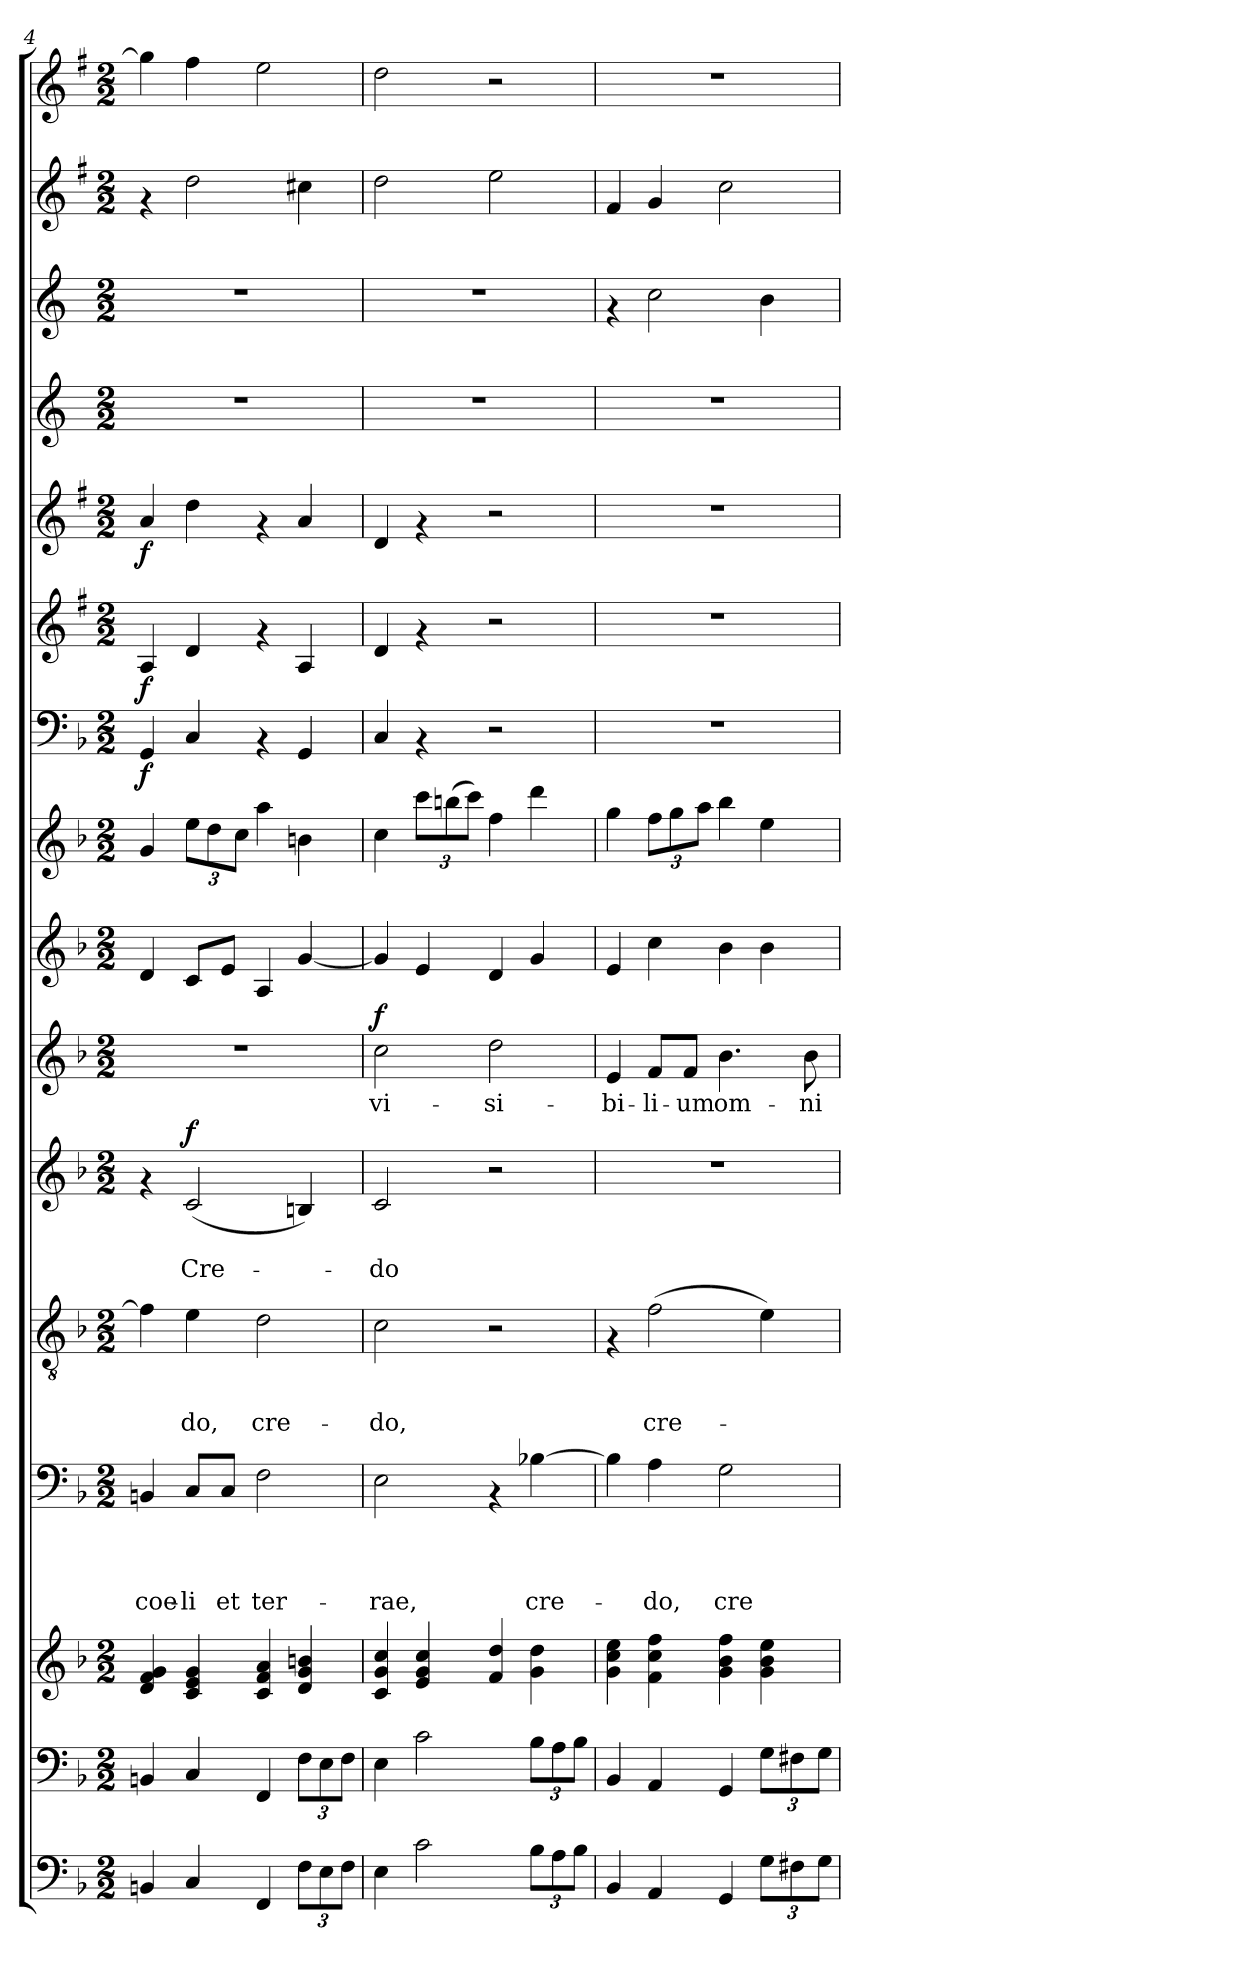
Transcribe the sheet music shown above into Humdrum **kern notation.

**kern	**kern	**kern	**kern	**text	**text	**text	**text	**kern	**text	**text	**text	**kern	**text	**text	**dynam	**kern	**text	**dynam	**kern	**kern	**kern	**dynam	**kern	**dynam	**kern	**dynam	**kern	**kern	**kern	**kern
*part15	*part14	*part14	*part13	*part13	*part13	*part13	*part13	*part12	*part12	*part12	*part12	*part11	*part11	*part11	*part11	*part10	*part10	*part10	*part9	*part8	*part7	*part7	*part6	*part6	*part5	*part5	*part4	*part3	*part2	*part1
*staff16	*staff15	*staff14	*staff13	*staff13	*staff13	*staff13	*staff13	*staff12	*staff12	*staff12	*staff12	*staff11	*staff11	*staff11	*staff11	*staff10	*staff10	*staff10	*staff9	*staff8	*staff7	*staff7	*staff6	*staff6	*staff5	*staff5	*staff4	*staff3	*staff2	*staff1
*clefF4	*clefF4	*clefG2	*clefF4	*	*	*	*	*clefGv2	*	*	*	*clefG2	*	*	*	*clefG2	*	*	*clefG2	*clefG2	*clefF4	*	*clefG2	*	*clefG2	*	*clefG2	*clefG2	*clefG2	*clefG2
*	*	*	*	*	*	*	*	*	*	*	*	*	*	*	*	*	*	*	*	*	*	*	*ITrd1c2	*	*ITrd1c2	*	*ITrd-3c-5	*ITrd-3c-5	*ITrd1c2	*ITrd1c2
*k[b-]	*k[b-]	*k[b-]	*k[b-]	*	*	*	*	*k[b-]	*	*	*	*k[b-]	*	*	*	*k[b-]	*	*	*k[b-]	*k[b-]	*k[b-]	*	*k[b-]	*	*k[b-]	*	*k[b-]	*k[b-]	*k[b-]	*k[b-]
*F:	*F:	*F:	*F:	*	*	*	*	*F:	*	*	*	*F:	*	*	*	*F:	*	*	*F:	*F:	*F:	*	*F:	*	*F:	*	*F:	*F:	*F:	*F:
*M2/2	*M2/2	*M2/2	*M2/2	*	*	*	*	*M2/2	*	*	*	*M2/2	*	*	*	*M2/2	*	*	*M2/2	*M2/2	*M2/2	*	*M2/2	*	*M2/2	*	*M2/2	*M2/2	*M2/2	*M2/2
=4	=4	=4	=4	=4	=4	=4	=4	=4	=4	=4	=4	=4	=4	=4	=4	=4	=4	=4	=4	=4	=4	=4	=4	=4	=4	=4	=4	=4	=4	=4
!	!	!	!	!	!	!	!LO:LY:b	!	!	!	!	!	!	!	!	!	!	!	!	!	!	!LO:DY:b	!	!LO:DY:b	!	!LO:DY:b	!	!	!	!
4BBn/	4BBn/	4d/ 4f/ 4g/	4BBn/	.	.	.	coe-	4f\]	.	.	.	4rf	.	.	.	1r	.	.	4d/	4g/	4GG/	f	4G/	f	4g/	f	1r	1r	4rf	4ff\]
!	!	!	!	!	!	!	!LO:LY:b	!	!	!	!LO:LY:b	!	!	!LO:LY:b	!	!	!	!	!	!	!	!	!	!	!	!	!	!	!	!
*	*	*	*	*	*	*	*	*	*	*	*	*	*	*	*	*	*	*	*	*Xbrackettup	*	*	*	*	*	*	*	*	*	*
!	!	!	!	!	!	!	!	!	!	!	!	!	!	!	!LO:DY:a	!	!	!	!	!	!	!	!	!	!	!	!	!	!	!
4C/	4C/	4c/ 4e/ 4g/	8C/L	.	.	.	-li	4e\	.	.	-do,	(<2c/	.	Cre-	f	.	.	.	8c/L	12ee\L	4C/	.	4c/	.	4cc\	.	.	.	2cc\	4ee\
.	.	.	.	.	.	.	.	.	.	.	.	.	.	.	.	.	.	.	.	12dd\	.	.	.	.	.	.	.	.	.	.
!	!	!	!	!	!	!	!LO:LY:b	!	!	!	!	!	!	!	!	!	!	!	!	!	!	!	!	!	!	!	!	!	!	!
.	.	.	8C/J	.	.	.	et	.	.	.	.	.	.	.	.	.	.	.	8e/J	.	.	.	.	.	.	.	.	.	.	.
.	.	.	.	.	.	.	.	.	.	.	.	.	.	.	.	.	.	.	.	12cc\J	.	.	.	.	.	.	.	.	.	.
!	!	!	!	!	!	!	!LO:LY:b	!	!	!	!LO:LY:b	!	!	!	!	!	!	!	!	!	!	!	!	!	!	!	!	!	!	!
4FF/	4FF/	4c/ 4f/ 4a/	2F\	.	.	.	ter-	2d\	.	.	cre-	.	.	.	.	.	.	.	4A/	4aa\	4rAA	.	4rf	.	4rf	.	.	.	.	2dd\
12F\L	12F\L	4d/ 4g/ 4bn/	.	.	.	.	.	.	.	.	.	4Bn/)	.	.	.	.	.	.	[<4g/	4bn\	4GG/	.	4G/	.	4g/	.	.	.	4bn\	.
12E\	12E\	.	.	.	.	.	.	.	.	.	.	.	.	.	.	.	.	.	.	.	.	.	.	.	.	.	.	.	.	.
12F\J	12F\J	.	.	.	.	.	.	.	.	.	.	.	.	.	.	.	.	.	.	.	.	.	.	.	.	.	.	.	.	.
=5	=5	=5	=5	=5	=5	=5	=5	=5	=5	=5	=5	=5	=5	=5	=5	=5	=5	=5	=5	=5	=5	=5	=5	=5	=5	=5	=5	=5	=5	=5
!	!	!	!	!	!	!	!LO:LY:b	!	!	!	!LO:LY:b	!	!	!LO:LY:b	!	!	!LO:LY:b	!LO:DY:a	!	!	!	!	!	!	!	!	!	!	!	!
4E\	4E\	4c/ 4g/ 4cc/	2E\	.	.	.	-rae,	2c\	.	.	-do,	2c/	.	-do	.	2cc\	vi-	f	4g/]	4cc\	4C/	.	4c/	.	4c/	.	1r	1r	2cc\	2cc\
2c\	2c\	4e/ 4g/ 4cc/	.	.	.	.	.	.	.	.	.	.	.	.	.	.	.	.	4e/	12ccc\L	4rAA	.	4rf	.	4rf	.	.	.	.	.
.	.	.	.	.	.	.	.	.	.	.	.	.	.	.	.	.	.	.	.	(<12bbn\	.	.	.	.	.	.	.	.	.	.
.	.	.	.	.	.	.	.	.	.	.	.	.	.	.	.	.	.	.	.	12ccc\J)	.	.	.	.	.	.	.	.	.	.
!	!	!	!	!	!	!	!	!	!	!	!	!	!	!	!	!	!LO:LY:b	!	!	!	!	!	!	!	!	!	!	!	!	!
.	.	4f/ 4dd/	4rAA	.	.	.	.	2r	.	.	.	2r	.	.	.	2dd\	-si-	.	4d/	4ff\	2r	.	2r	.	2r	.	.	.	2dd\	2r
!	!	!	!	!	!	!	!LO:LY:b	!	!	!	!	!	!	!	!	!	!	!	!	!	!	!	!	!	!	!	!	!	!	!
12B-\L	12B-\L	4g\ 4dd\	[>4B-X\	.	.	.	cre-	.	.	.	.	.	.	.	.	.	.	.	4g/	4ddd\	.	.	.	.	.	.	.	.	.	.
12A\	12A\	.	.	.	.	.	.	.	.	.	.	.	.	.	.	.	.	.	.	.	.	.	.	.	.	.	.	.	.	.
12B-\J	12B-\J	.	.	.	.	.	.	.	.	.	.	.	.	.	.	.	.	.	.	.	.	.	.	.	.	.	.	.	.	.
=6	=6	=6	=6	=6	=6	=6	=6	=6	=6	=6	=6	=6	=6	=6	=6	=6	=6	=6	=6	=6	=6	=6	=6	=6	=6	=6	=6	=6	=6	=6
!	!	!	!	!	!	!	!	!	!	!	!	!	!	!	!	!	!LO:LY:b	!	!	!	!	!	!	!	!	!	!	!	!	!
4BB-/	4BB-/	4g\ 4cc\ 4ee\	4B-\]	.	.	.	.	4rF	.	.	.	1r	.	.	.	4e/	-bi-	.	4e/	4gg\	1r	.	1r	.	1r	.	1r	4rf	4e/	1r
!	!	!	!	!	!	!	!LO:LY:b	!	!	!	!LO:LY:b	!	!	!	!	!	!LO:LY:b	!	!	!	!	!	!	!	!	!	!	!	!	!
4AA/	4AA/	4f\ 4cc\ 4ff\	4A\	.	.	.	-do,	(>2f\	.	.	cre-	.	.	.	.	8f/L	-li-	.	4cc\	12ff\L	.	.	.	.	.	.	.	2ff\	4f/	.
.	.	.	.	.	.	.	.	.	.	.	.	.	.	.	.	.	.	.	.	12gg\	.	.	.	.	.	.	.	.	.	.
!	!	!	!	!	!	!	!	!	!	!	!	!	!	!	!	!	!LO:LY:b	!	!	!	!	!	!	!	!	!	!	!	!	!
.	.	.	.	.	.	.	.	.	.	.	.	.	.	.	.	8f/J	-um	.	.	.	.	.	.	.	.	.	.	.	.	.
.	.	.	.	.	.	.	.	.	.	.	.	.	.	.	.	.	.	.	.	12aa\J	.	.	.	.	.	.	.	.	.	.
!	!	!	!	!	!	!	!LO:LY:b	!	!	!	!	!	!	!	!	!	!LO:LY:b	!	!	!	!	!	!	!	!	!	!	!	!	!
4GG/	4GG/	4g\ 4b-\ 4ff\	2G\	.	.	.	cre-	.	.	.	.	.	.	.	.	4.b-\	om-	.	4b-\	4bb-\	.	.	.	.	.	.	.	.	2b-\	.
12G\L	12G\L	4g\ 4b-\ 4ee\	.	.	.	.	.	4e\)	.	.	.	.	.	.	.	.	.	.	4b-\	4ee\	.	.	.	.	.	.	.	4ee\	.	.
12F#X\	12F#X\	.	.	.	.	.	.	.	.	.	.	.	.	.	.	.	.	.	.	.	.	.	.	.	.	.	.	.	.	.
!	!	!	!	!	!	!	!	!	!	!	!	!	!	!	!	!	!LO:LY:b	!	!	!	!	!	!	!	!	!	!	!	!	!
.	.	.	.	.	.	.	.	.	.	.	.	.	.	.	.	8b-\	-ni-	.	.	.	.	.	.	.	.	.	.	.	.	.
12G\J	12G\J	.	.	.	.	.	.	.	.	.	.	.	.	.	.	.	.	.	.	.	.	.	.	.	.	.	.	.	.	.
=	=	=	=	=	=	=	=	=	=	=	=	=	=	=	=	=	=	=	=	=	=	=	=	=	=	=	=	=	=	=
*-	*-	*-	*-	*-	*-	*-	*-	*-	*-	*-	*-	*-	*-	*-	*-	*-	*-	*-	*-	*-	*-	*-	*-	*-	*-	*-	*-	*-	*-	*-
